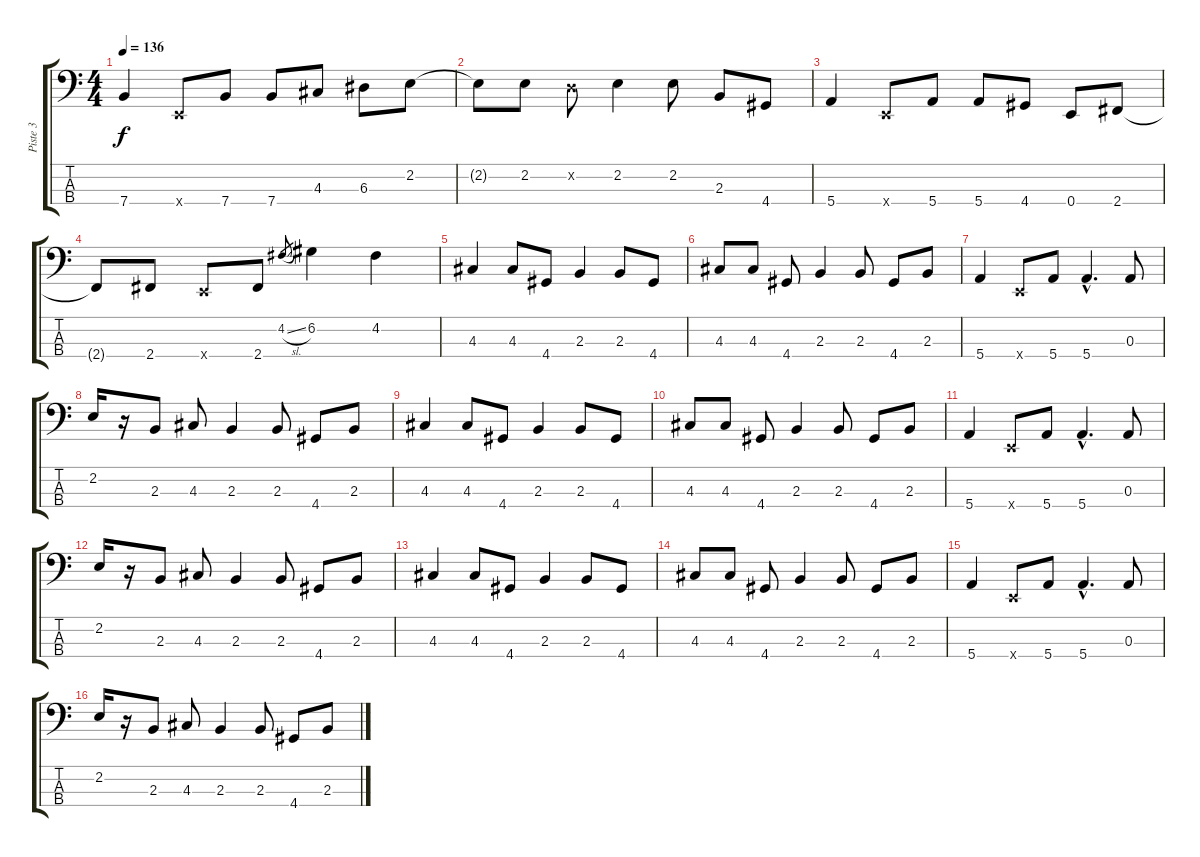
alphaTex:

\track ("Piste 3" "Piste 3") {instrument electricbasspick}
\staff {score tabs}
\tuning (G2 D2 A1 E1) {hide}
\ts (4 4)
\tempo 136
\clef f4
\ks c
7.4.4{dy f} 0.4{x}.8 7.4.8 7.4.8 4.3.8 6.3.8 2.2.8 |
2.2{t}.8 2.2.8 0.2{x}.8 2.2.4 2.2.8 2.3.8 4.4.8 |
5.4.4 0.4{x}.8 5.4.8 5.4.8 4.4.8 0.4.8 2.4.8 |
2.4{t}.8 2.4.8 0.4{x}.8 2.4.8 4.2{sl}.8{gr} 6.2.4 4.2.4 |
4.3.4 4.3.8 4.4.8 2.3.4 2.3.8 4.4.8 |
4.3.8 4.3.8 4.4.8 2.3.4 2.3.8 4.4.8 2.3.8 |
5.4.4 0.4{x}.8 5.4.8 5.4{hac}.4{d} 0.3.8 |
2.2.16 r.16 2.3.8 4.3.8 2.3.4 2.3.8 4.4.8 2.3.8 |
4.3.4 4.3.8 4.4.8 2.3.4 2.3.8 4.4.8 |
4.3.8 4.3.8 4.4.8 2.3.4 2.3.8 4.4.8 2.3.8 |
5.4.4 0.4{x}.8 5.4.8 5.4{hac}.4{d} 0.3.8 |
2.2.16 r.16 2.3.8 4.3.8 2.3.4 2.3.8 4.4.8 2.3.8 |
4.3.4 4.3.8 4.4.8 2.3.4 2.3.8 4.4.8 |
4.3.8 4.3.8 4.4.8 2.3.4 2.3.8 4.4.8 2.3.8 |
5.4.4 0.4{x}.8 5.4.8 5.4{hac}.4{d} 0.3.8 |
2.2.16 r.16 2.3.8 4.3.8 2.3.4 2.3.8 4.4.8 2.3.8
